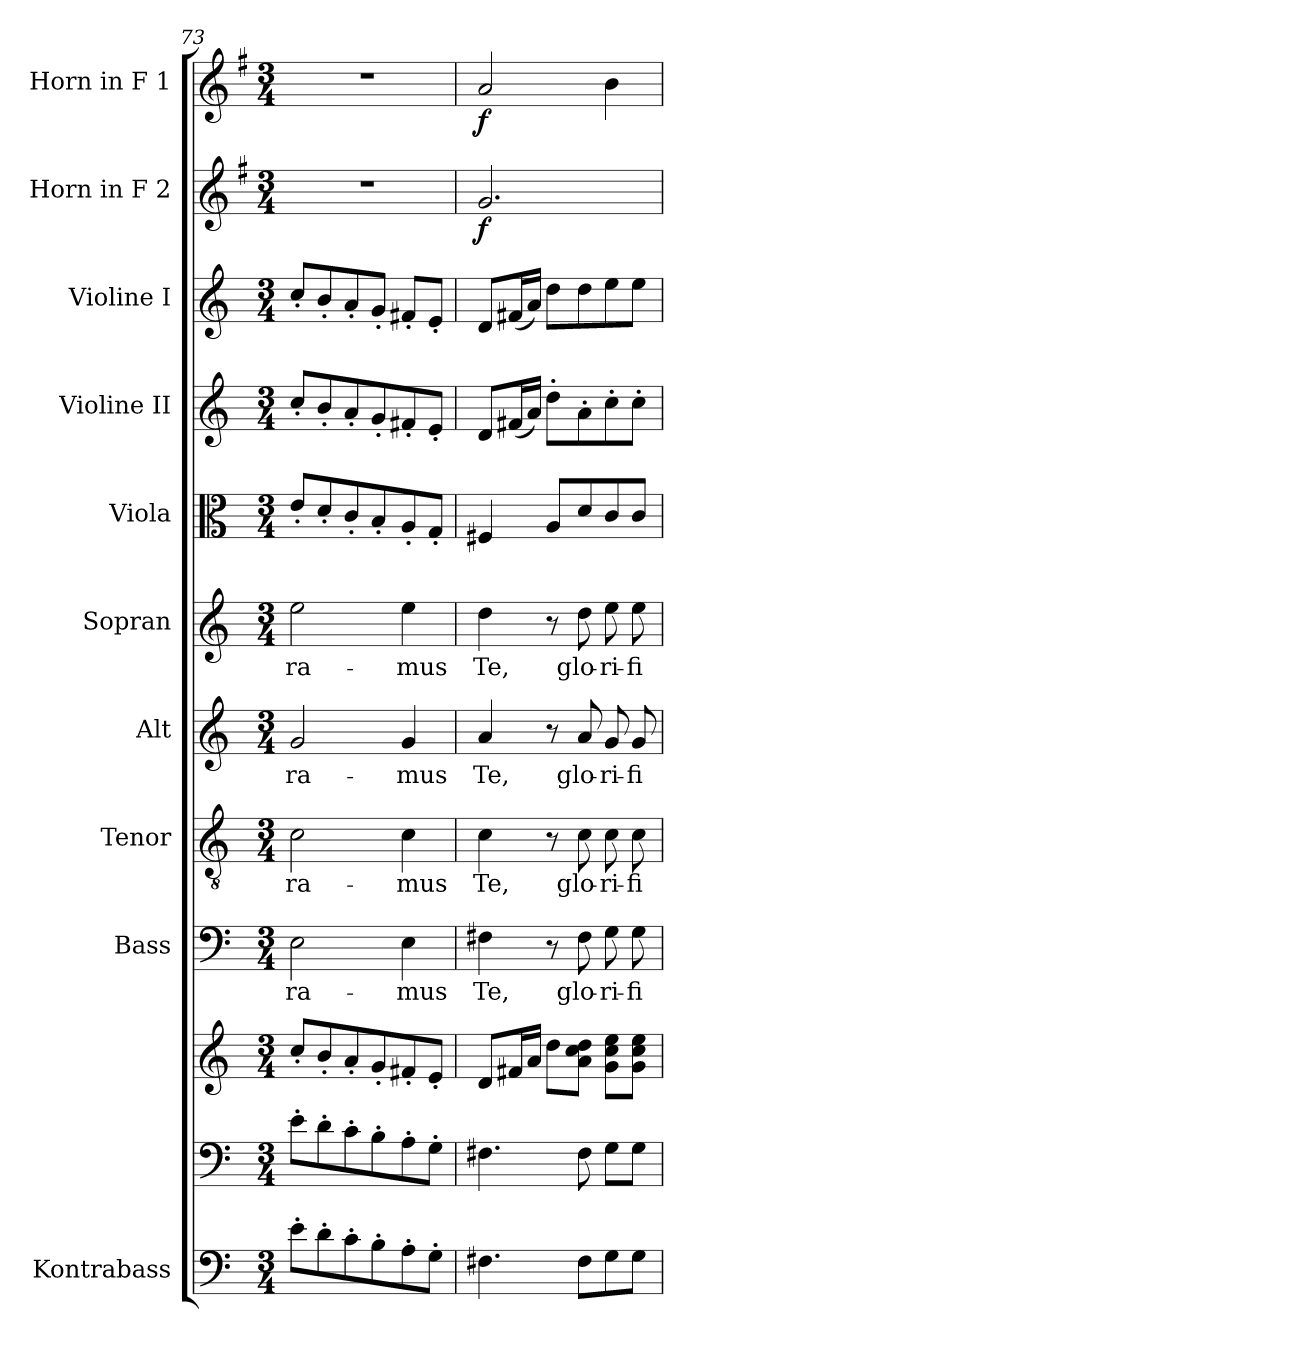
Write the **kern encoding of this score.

**kern	**kern	**kern	**kern	**text	**kern	**text	**kern	**text	**kern	**text	**kern	**kern	**kern	**kern	**dynam	**kern	**dynam
*part11	*part10	*part10	*part9	*part9	*part8	*part8	*part7	*part7	*part6	*part6	*part5	*part4	*part3	*part2	*part2	*part1	*part1
*staff12	*staff11	*staff10	*staff9	*staff9	*staff8	*staff8	*staff7	*staff7	*staff6	*staff6	*staff5	*staff4	*staff3	*staff2	*staff2	*staff1	*staff1
*I"Kontrabass	*	*	*I"Bass	*	*I"Tenor	*	*I"Alt	*	*I"Sopran	*	*I"Viola	*I"Violine II	*I"Violine I	*I"Horn in F 2	*	*I"Horn in F 1	*
*I'Kb.	*	*	*I'B	*	*I'T	*	*I'A	*	*I'S	*	*I'Vla.	*I'Vl. II	*I'Vl. I	*I'Hrn. 2	*	*I'Hrn. 1	*
!!LO:PB:g=z
*clefF4	*clefF4	*clefG2	*clefF4	*	*clefGv2	*	*clefG2	*	*clefG2	*	*clefC3	*clefG2	*clefG2	*clefG2	*	*clefG2	*
*ITrd7c12	*	*	*	*	*	*	*	*	*	*	*	*	*	*ITrd4c7	*	*ITrd4c7	*
*k[]	*k[]	*k[]	*k[]	*	*k[]	*	*k[]	*	*k[]	*	*k[]	*k[]	*k[]	*k[]	*	*k[]	*
*C:	*C:	*C:	*C:	*	*C:	*	*C:	*	*C:	*	*C:	*C:	*C:	*C:	*	*C:	*
*M3/4	*M3/4	*M3/4	*M3/4	*	*M3/4	*	*M3/4	*	*M3/4	*	*M3/4	*M3/4	*M3/4	*M3/4	*	*M3/4	*
=73	=73	=73	=73	=73	=73	=73	=73	=73	=73	=73	=73	=73	=73	=73	=73	=73	=73
!	!	!	!	!LO:LY:b	!	!LO:LY:b	!	!LO:LY:b	!	!LO:LY:b	!	!	!	!	!	!	!
8E'>\L	8e'>\L	8cc'</L	2E\	-ra-	2c\	-ra-	2g/	-ra-	2ee\	-ra-	8e'</L	8cc'</L	8cc'</L	2.r	.	2.r	.
8D'>\	8d'>\	8b'</	.	.	.	.	.	.	.	.	8d'</	8b'</	8b'</	.	.	.	.
8C'>\	8c'>\	8a'</	.	.	.	.	.	.	.	.	8c'</	8a'</	8a'</	.	.	.	.
8BB'>\	8B'>\	8g'</	.	.	.	.	.	.	.	.	8B'</	8g'</	8g'</J	.	.	.	.
!	!	!	!	!LO:LY:b	!	!LO:LY:b	!	!LO:LY:b	!	!LO:LY:b	!	!	!	!	!	!	!
8AA'>\	8A'>\	8f#X'</	4E\	-mus	4c\	-mus	4g/	-mus	4ee\	-mus	8A'</	8f#X'</	8f#X'</L	.	.	.	.
8GG'>\J	8G'>\J	8e'</J	.	.	.	.	.	.	.	.	8G'</J	8e'</J	8e'</J	.	.	.	.
=74	=74	=74	=74	=74	=74	=74	=74	=74	=74	=74	=74	=74	=74	=74	=74	=74	=74
!	!	!	!	!LO:LY:b	!	!LO:LY:b	!	!LO:LY:b	!	!LO:LY:b	!	!	!	!	!LO:DY:b	!	!LO:DY:b
4.FF#X\	4.F#X\	8d/L	4F#X\	Te,	4c\	Te,	4a/	Te,	4dd\	Te,	4F#X/	8d/L	8d/L	2.c/	f	2d/	f
.	.	16f#X/L	.	.	.	.	.	.	.	.	.	(<16f#X/L	(<16f#X/L	.	.	.	.
.	.	16a/JJ	.	.	.	.	.	.	.	.	.	16a/JJ)	16a/JJ)	.	.	.	.
.	.	8dd\L	8r	.	8r	.	8r	.	8r	.	8A/L	8dd'>\L	8dd\L	.	.	.	.
!	!	!	!	!LO:LY:b	!	!LO:LY:b	!	!LO:LY:b	!	!LO:LY:b	!	!	!	!	!	!	!
8FF#\L	8F#\	8a\ 8cc\ 8dd\J	8F#\	glo-	8c\	glo-	8a/	glo-	8dd\	glo-	8d/	8a'>\	8dd\	.	.	.	.
!	!	!	!	!LO:LY:b	!	!LO:LY:b	!	!LO:LY:b	!	!LO:LY:b	!	!	!	!	!	!	!
8GG\	8G\L	8g\ 8cc\ 8ee\L	8G\	-ri-	8c\	-ri-	8g/	-ri-	8ee\	-ri-	8c/	8cc'>\	8ee\	.	.	4e\	.
!	!	!	!	!LO:LY:b	!	!LO:LY:b	!	!LO:LY:b	!	!LO:LY:b	!	!	!	!	!	!	!
8GG\J	8G\J	8g\ 8cc\ 8ee\J	8G\	-fi-	8c\	-fi-	8g/	-fi-	8ee\	-fi-	8c/J	8cc'>\J	8ee\J	.	.	.	.
=	=	=	=	=	=	=	=	=	=	=	=	=	=	=	=	=	=
*-	*-	*-	*-	*-	*-	*-	*-	*-	*-	*-	*-	*-	*-	*-	*-	*-	*-
